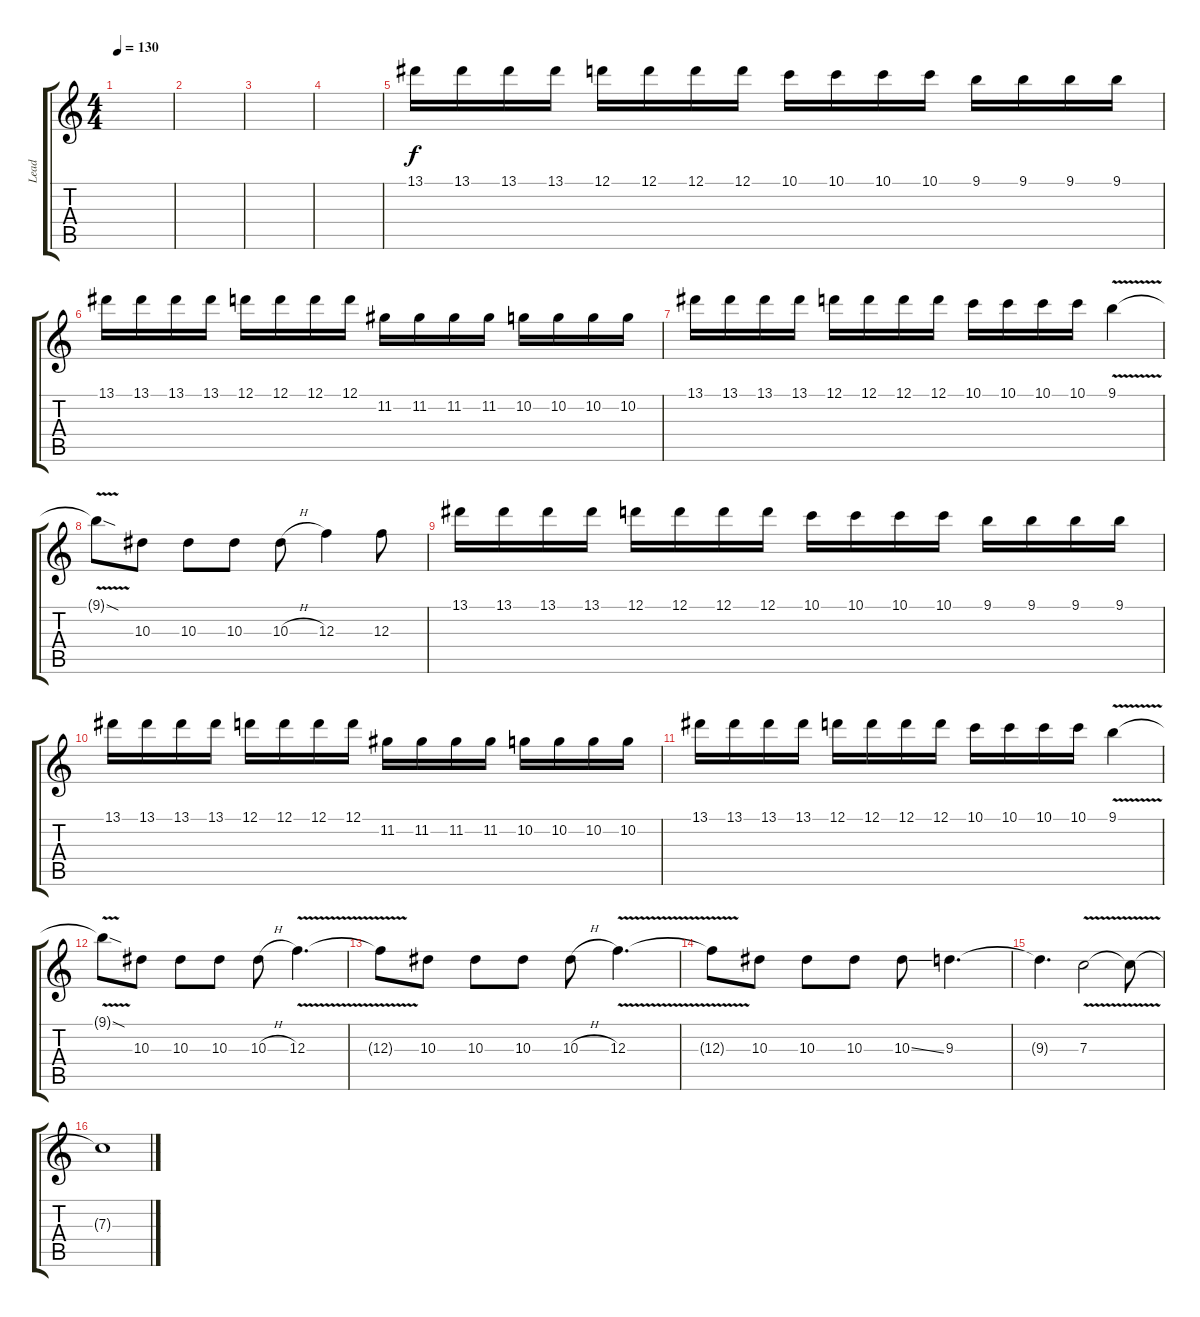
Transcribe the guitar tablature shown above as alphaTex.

\track ("Lead" "Lead") {instrument distortionguitar}
\staff {score tabs}
\tuning (D4 A3 F3 C3 G2 C2) {hide}
\ts (4 4)
\tempo 130
\clef g2
\ks c
|
|
|
|
13.1.16 13.1.16 13.1.16 13.1.16 12.1.16 12.1.16 12.1.16 12.1.16 10.1.16 10.1.16 10.1.16 10.1.16 9.1.16 9.1.16 9.1.16 9.1.16 |
13.1.16 13.1.16 13.1.16 13.1.16 12.1.16 12.1.16 12.1.16 12.1.16 11.2.16 11.2.16 11.2.16 11.2.16 10.2.16 10.2.16 10.2.16 10.2.16 |
13.1.16 13.1.16 13.1.16 13.1.16 12.1.16 12.1.16 12.1.16 12.1.16 10.1.16 10.1.16 10.1.16 10.1.16 9.1{v}.4 |
9.1{sod t}.8 10.3.8 10.3.8 10.3.8 10.3{h}.8 12.3.4 12.3.8 |
13.1.16 13.1.16 13.1.16 13.1.16 12.1.16 12.1.16 12.1.16 12.1.16 10.1.16 10.1.16 10.1.16 10.1.16 9.1.16 9.1.16 9.1.16 9.1.16 |
13.1.16 13.1.16 13.1.16 13.1.16 12.1.16 12.1.16 12.1.16 12.1.16 11.2.16 11.2.16 11.2.16 11.2.16 10.2.16 10.2.16 10.2.16 10.2.16 |
13.1.16 13.1.16 13.1.16 13.1.16 12.1.16 12.1.16 12.1.16 12.1.16 10.1.16 10.1.16 10.1.16 10.1.16 9.1{v}.4 |
9.1{sod t}.8 10.3.8 10.3.8 10.3.8 10.3{h}.8 12.3{v}.4{d} |
12.3{t}.8 10.3.8 10.3.8 10.3.8 10.3{h}.8 12.3{v}.4{d} |
12.3{t}.8 10.3.8 10.3.8 10.3.8 10.3{ss}.8 9.3.4{d} |
9.3{t}.4{d} 7.3{v}.2 7.3{t}.8 |
7.3{t}.1
